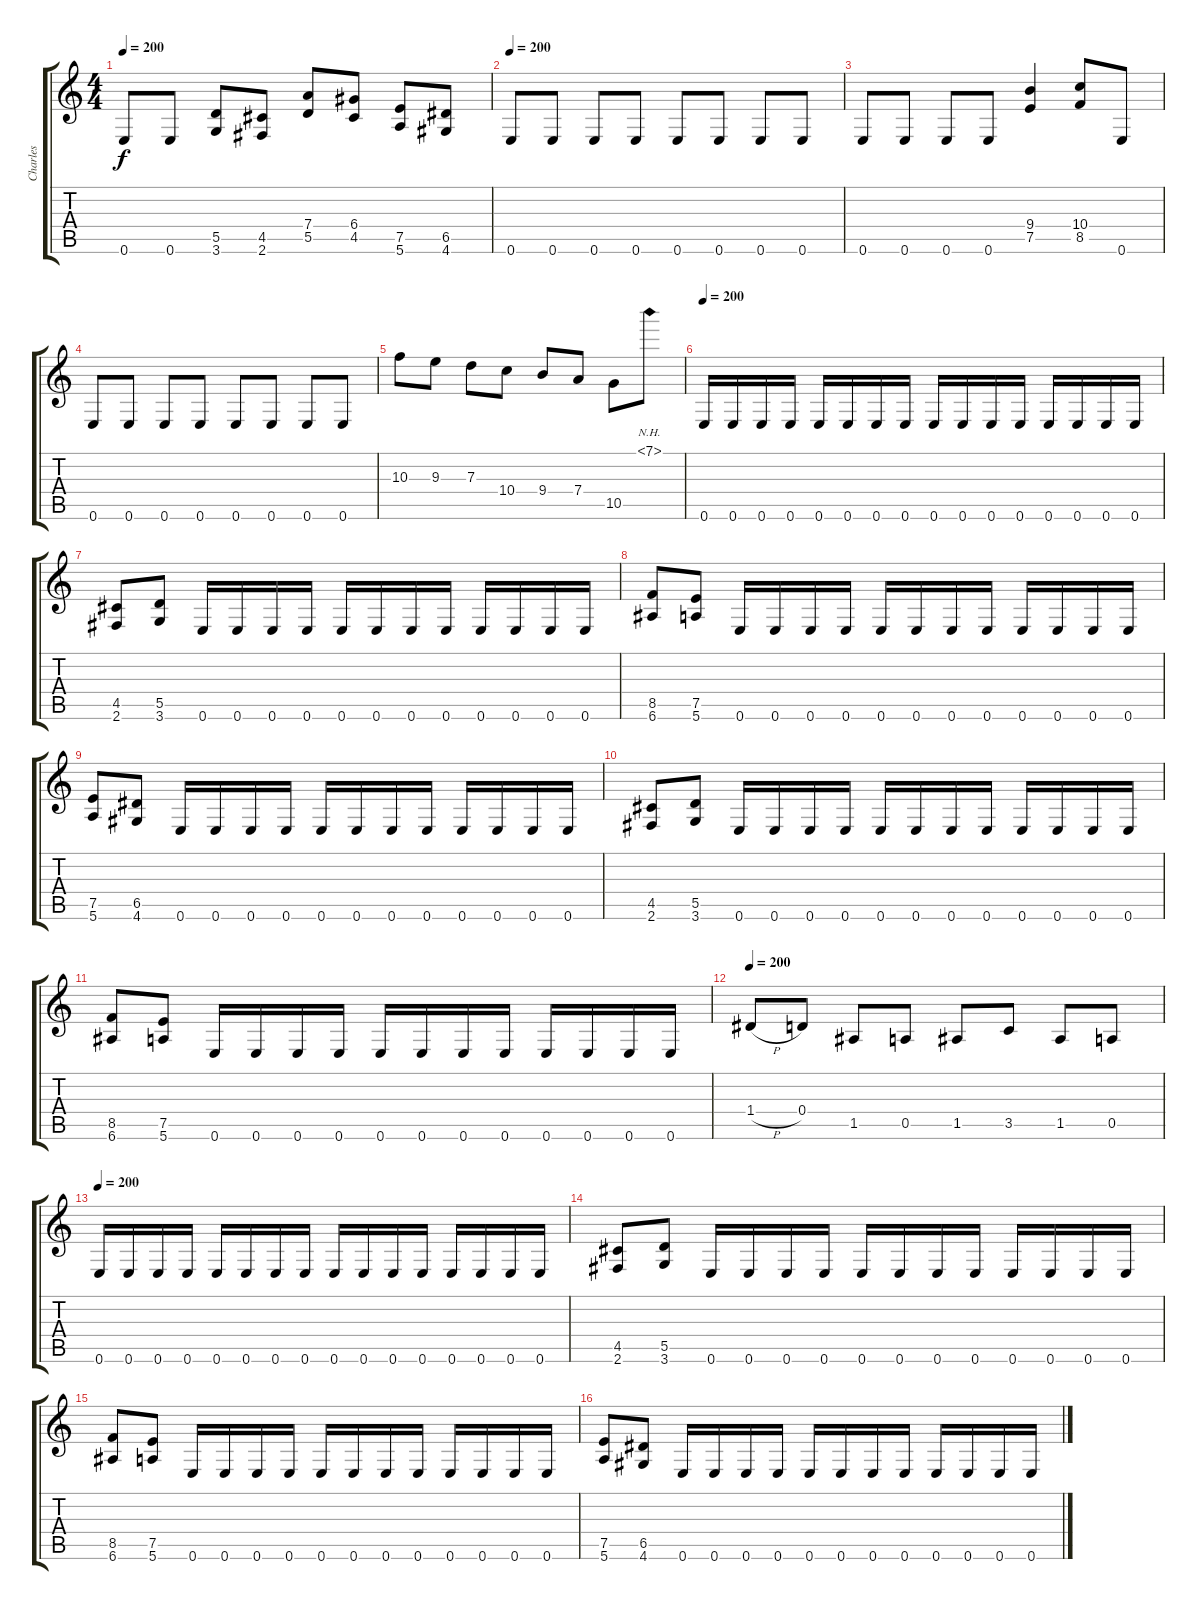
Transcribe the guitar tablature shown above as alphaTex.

\track ("Charles" "Charles") {instrument distortionguitar}
\staff {score tabs}
\tuning (E4 B3 G3 D3 A2 E2) {hide}
\ts (4 4)
\tempo 200
\clef g2
\ks c
0.6.8{dy f} 0.6.8 (5.5 3.6).8 (4.5 2.6).8 (7.4 5.5).8 (6.4 4.5).8 (7.5 5.6).8 (6.5 4.6).8 |
\tempo 200
0.6.8 0.6.8 0.6.8 0.6.8 0.6.8 0.6.8 0.6.8 0.6.8 |
0.6.8 0.6.8 0.6.8 0.6.8 (9.4 7.5).4 (10.4 8.5).8 0.6.8 |
0.6.8 0.6.8 0.6.8 0.6.8 0.6.8 0.6.8 0.6.8 0.6.8 |
10.3.8 9.3.8 7.3.8 10.4.8 9.4.8 7.4.8 10.5.8 7.1{nh}.8 |
\tempo 200
0.6.16 0.6.16 0.6.16 0.6.16 0.6.16 0.6.16 0.6.16 0.6.16 0.6.16 0.6.16 0.6.16 0.6.16 0.6.16 0.6.16 0.6.16 0.6.16 |
(4.5 2.6).8 (5.5 3.6).8 0.6.16 0.6.16 0.6.16 0.6.16 0.6.16 0.6.16 0.6.16 0.6.16 0.6.16 0.6.16 0.6.16 0.6.16 |
(8.5 6.6).8 (7.5 5.6).8 0.6.16 0.6.16 0.6.16 0.6.16 0.6.16 0.6.16 0.6.16 0.6.16 0.6.16 0.6.16 0.6.16 0.6.16 |
(7.5 5.6).8 (6.5 4.6).8 0.6.16 0.6.16 0.6.16 0.6.16 0.6.16 0.6.16 0.6.16 0.6.16 0.6.16 0.6.16 0.6.16 0.6.16 |
(4.5 2.6).8 (5.5 3.6).8 0.6.16 0.6.16 0.6.16 0.6.16 0.6.16 0.6.16 0.6.16 0.6.16 0.6.16 0.6.16 0.6.16 0.6.16 |
(8.5 6.6).8 (7.5 5.6).8 0.6.16 0.6.16 0.6.16 0.6.16 0.6.16 0.6.16 0.6.16 0.6.16 0.6.16 0.6.16 0.6.16 0.6.16 |
\tempo 200
1.4{h}.8 0.4.8 1.5.8 0.5.8 1.5.8 3.5.8 1.5.8 0.5.8 |
\tempo 200
0.6.16 0.6.16 0.6.16 0.6.16 0.6.16 0.6.16 0.6.16 0.6.16 0.6.16 0.6.16 0.6.16 0.6.16 0.6.16 0.6.16 0.6.16 0.6.16 |
(4.5 2.6).8 (5.5 3.6).8 0.6.16 0.6.16 0.6.16 0.6.16 0.6.16 0.6.16 0.6.16 0.6.16 0.6.16 0.6.16 0.6.16 0.6.16 |
(8.5 6.6).8 (7.5 5.6).8 0.6.16 0.6.16 0.6.16 0.6.16 0.6.16 0.6.16 0.6.16 0.6.16 0.6.16 0.6.16 0.6.16 0.6.16 |
(7.5 5.6).8 (6.5 4.6).8 0.6.16 0.6.16 0.6.16 0.6.16 0.6.16 0.6.16 0.6.16 0.6.16 0.6.16 0.6.16 0.6.16 0.6.16
